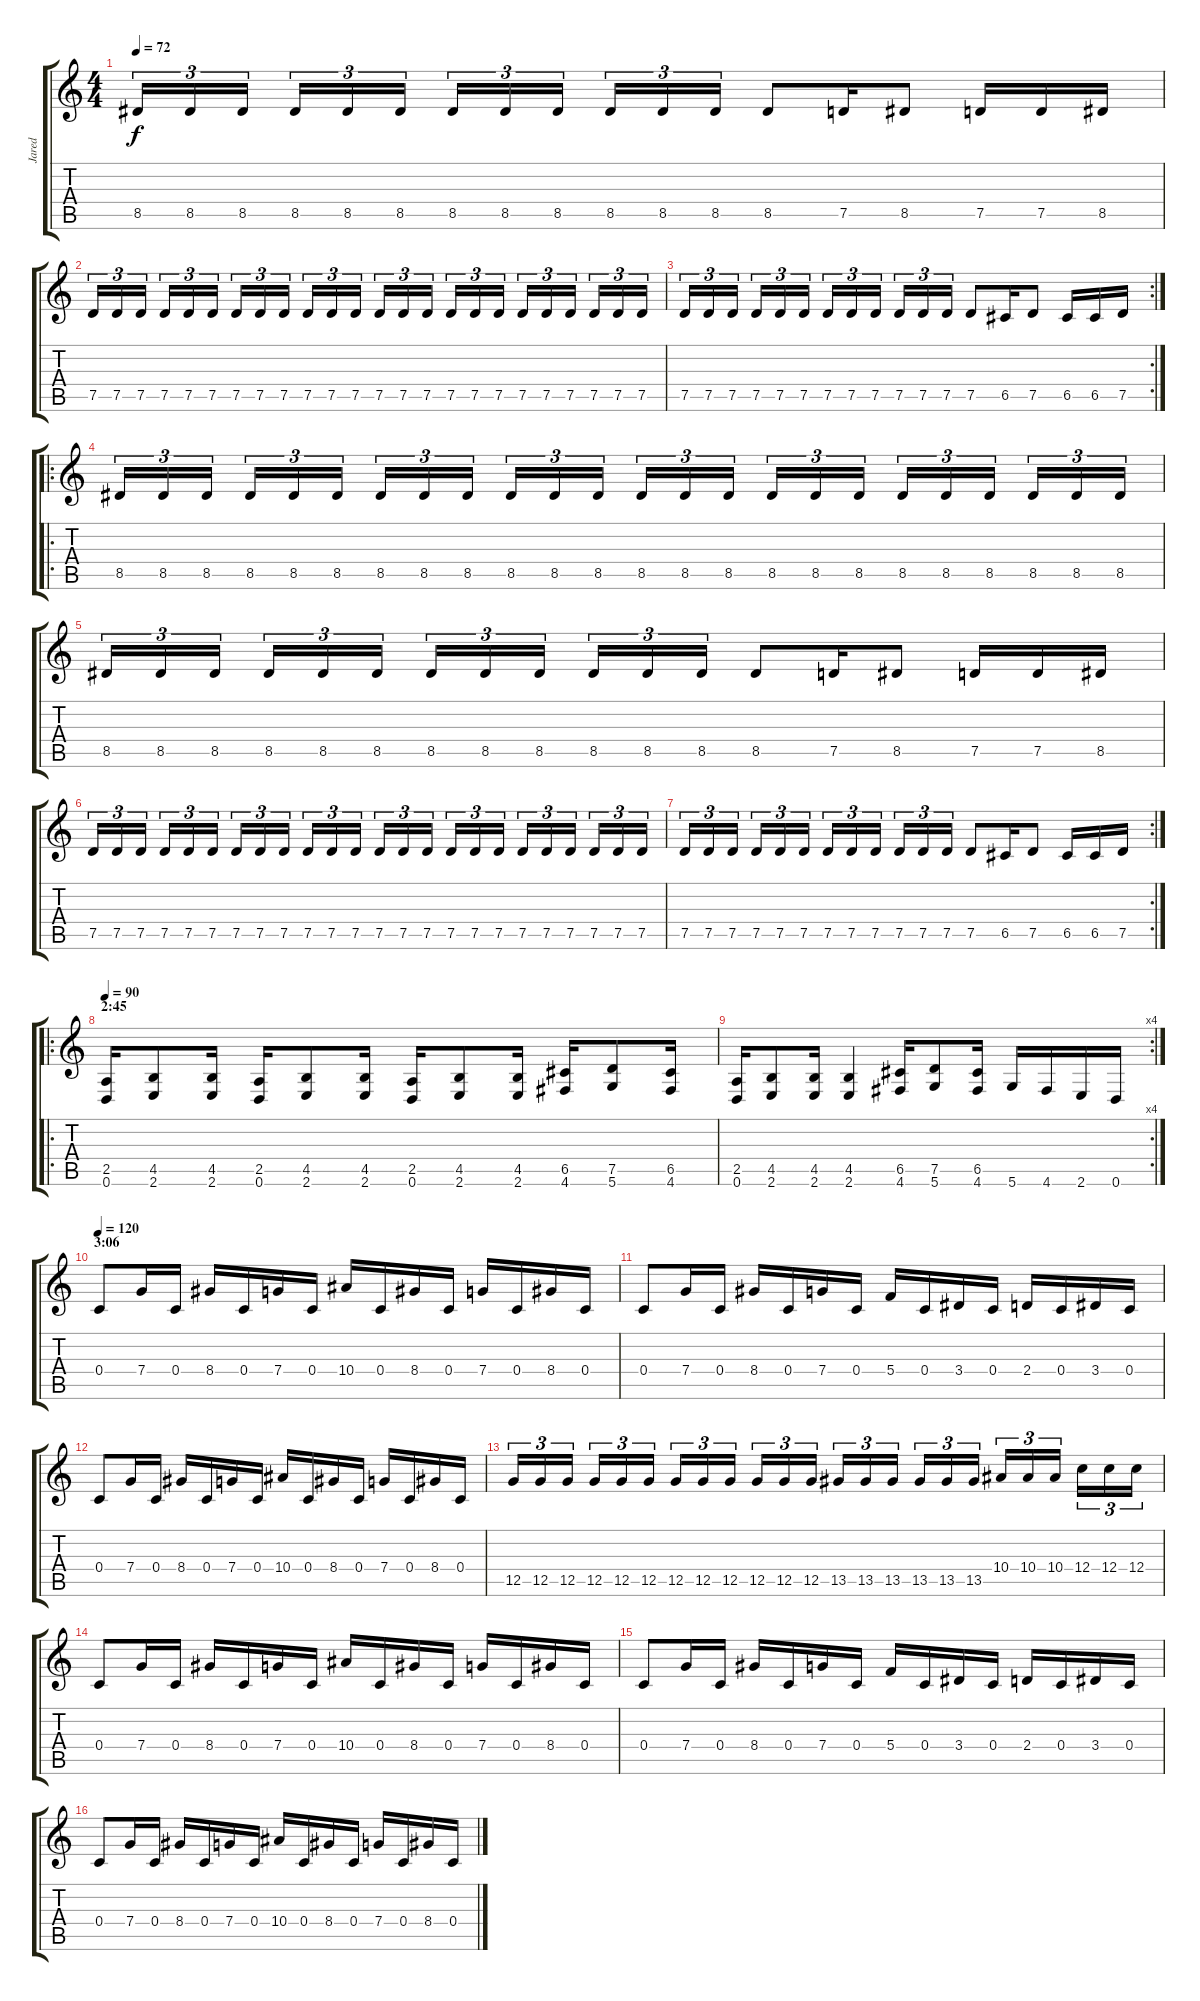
\track ("Jared" "Jared") {instrument distortionguitar}
\staff {score tabs}
\tuning (D4 A3 F3 C3 G2 D2) {hide}
\ts (4 4)
\tempo 72
\clef g2
\ks c
8.5.16{tu (3 2) dy f} 8.5.16{tu (3 2)} 8.5.16{tu (3 2)} 8.5.16{tu (3 2)} 8.5.16{tu (3 2)} 8.5.16{tu (3 2)} 8.5.16{tu (3 2)} 8.5.16{tu (3 2)} 8.5.16{tu (3 2)} 8.5.16{tu (3 2)} 8.5.16{tu (3 2)} 8.5.16{tu (3 2)} 8.5.8 7.5.16 8.5.8 7.5.16 7.5.16 8.5.16 |
7.5.16{tu (3 2)} 7.5.16{tu (3 2)} 7.5.16{tu (3 2)} 7.5.16{tu (3 2)} 7.5.16{tu (3 2)} 7.5.16{tu (3 2)} 7.5.16{tu (3 2)} 7.5.16{tu (3 2)} 7.5.16{tu (3 2)} 7.5.16{tu (3 2)} 7.5.16{tu (3 2)} 7.5.16{tu (3 2)} 7.5.16{tu (3 2)} 7.5.16{tu (3 2)} 7.5.16{tu (3 2)} 7.5.16{tu (3 2)} 7.5.16{tu (3 2)} 7.5.16{tu (3 2)} 7.5.16{tu (3 2)} 7.5.16{tu (3 2)} 7.5.16{tu (3 2)} 7.5.16{tu (3 2)} 7.5.16{tu (3 2)} 7.5.16{tu (3 2)} |
\rc 2
7.5.16{tu (3 2)} 7.5.16{tu (3 2)} 7.5.16{tu (3 2)} 7.5.16{tu (3 2)} 7.5.16{tu (3 2)} 7.5.16{tu (3 2)} 7.5.16{tu (3 2)} 7.5.16{tu (3 2)} 7.5.16{tu (3 2)} 7.5.16{tu (3 2)} 7.5.16{tu (3 2)} 7.5.16{tu (3 2)} 7.5.8 6.5.16 7.5.8 6.5.16 6.5.16 7.5.16 |
\ro
8.5.16{tu (3 2)} 8.5.16{tu (3 2)} 8.5.16{tu (3 2)} 8.5.16{tu (3 2)} 8.5.16{tu (3 2)} 8.5.16{tu (3 2)} 8.5.16{tu (3 2)} 8.5.16{tu (3 2)} 8.5.16{tu (3 2)} 8.5.16{tu (3 2)} 8.5.16{tu (3 2)} 8.5.16{tu (3 2)} 8.5.16{tu (3 2)} 8.5.16{tu (3 2)} 8.5.16{tu (3 2)} 8.5.16{tu (3 2)} 8.5.16{tu (3 2)} 8.5.16{tu (3 2)} 8.5.16{tu (3 2)} 8.5.16{tu (3 2)} 8.5.16{tu (3 2)} 8.5.16{tu (3 2)} 8.5.16{tu (3 2)} 8.5.16{tu (3 2)} |
8.5.16{tu (3 2)} 8.5.16{tu (3 2)} 8.5.16{tu (3 2)} 8.5.16{tu (3 2)} 8.5.16{tu (3 2)} 8.5.16{tu (3 2)} 8.5.16{tu (3 2)} 8.5.16{tu (3 2)} 8.5.16{tu (3 2)} 8.5.16{tu (3 2)} 8.5.16{tu (3 2)} 8.5.16{tu (3 2)} 8.5.8 7.5.16 8.5.8 7.5.16 7.5.16 8.5.16 |
7.5.16{tu (3 2)} 7.5.16{tu (3 2)} 7.5.16{tu (3 2)} 7.5.16{tu (3 2)} 7.5.16{tu (3 2)} 7.5.16{tu (3 2)} 7.5.16{tu (3 2)} 7.5.16{tu (3 2)} 7.5.16{tu (3 2)} 7.5.16{tu (3 2)} 7.5.16{tu (3 2)} 7.5.16{tu (3 2)} 7.5.16{tu (3 2)} 7.5.16{tu (3 2)} 7.5.16{tu (3 2)} 7.5.16{tu (3 2)} 7.5.16{tu (3 2)} 7.5.16{tu (3 2)} 7.5.16{tu (3 2)} 7.5.16{tu (3 2)} 7.5.16{tu (3 2)} 7.5.16{tu (3 2)} 7.5.16{tu (3 2)} 7.5.16{tu (3 2)} |
\rc 2
7.5.16{tu (3 2)} 7.5.16{tu (3 2)} 7.5.16{tu (3 2)} 7.5.16{tu (3 2)} 7.5.16{tu (3 2)} 7.5.16{tu (3 2)} 7.5.16{tu (3 2)} 7.5.16{tu (3 2)} 7.5.16{tu (3 2)} 7.5.16{tu (3 2)} 7.5.16{tu (3 2)} 7.5.16{tu (3 2)} 7.5.8 6.5.16 7.5.8 6.5.16 6.5.16 7.5.16 |
\ro
\section ("" "2:45")
\tempo 90
(2.5 0.6).16 (4.5 2.6).8 (4.5 2.6).16 (2.5 0.6).16 (4.5 2.6).8 (4.5 2.6).16 (2.5 0.6).16 (4.5 2.6).8 (4.5 2.6).16 (6.5 4.6).16 (7.5 5.6).8 (6.5 4.6).16 |
\rc 4
(2.5 0.6).16 (4.5 2.6).8 (4.5 2.6).16 (4.5 2.6).4 (6.5 4.6).16 (7.5 5.6).8 (6.5 4.6).16 5.6.16 4.6.16 2.6.16 0.6.16 |
\section ("" "3:06")
\tempo 120
0.4.8 7.4.16 0.4.16 8.4.16 0.4.16 7.4.16 0.4.16 10.4.16 0.4.16 8.4.16 0.4.16 7.4.16 0.4.16 8.4.16 0.4.16 |
0.4.8 7.4.16 0.4.16 8.4.16 0.4.16 7.4.16 0.4.16 5.4.16 0.4.16 3.4.16 0.4.16 2.4.16 0.4.16 3.4.16 0.4.16 |
0.4.8 7.4.16 0.4.16 8.4.16 0.4.16 7.4.16 0.4.16 10.4.16 0.4.16 8.4.16 0.4.16 7.4.16 0.4.16 8.4.16 0.4.16 |
12.5.16{tu (3 2)} 12.5.16{tu (3 2)} 12.5.16{tu (3 2)} 12.5.16{tu (3 2)} 12.5.16{tu (3 2)} 12.5.16{tu (3 2)} 12.5.16{tu (3 2)} 12.5.16{tu (3 2)} 12.5.16{tu (3 2)} 12.5.16{tu (3 2)} 12.5.16{tu (3 2)} 12.5.16{tu (3 2)} 13.5.16{tu (3 2)} 13.5.16{tu (3 2)} 13.5.16{tu (3 2)} 13.5.16{tu (3 2)} 13.5.16{tu (3 2)} 13.5.16{tu (3 2)} 10.4.16{tu (3 2)} 10.4.16{tu (3 2)} 10.4.16{tu (3 2)} 12.4.16{tu (3 2)} 12.4.16{tu (3 2)} 12.4.16{tu (3 2)} |
0.4.8 7.4.16 0.4.16 8.4.16 0.4.16 7.4.16 0.4.16 10.4.16 0.4.16 8.4.16 0.4.16 7.4.16 0.4.16 8.4.16 0.4.16 |
0.4.8 7.4.16 0.4.16 8.4.16 0.4.16 7.4.16 0.4.16 5.4.16 0.4.16 3.4.16 0.4.16 2.4.16 0.4.16 3.4.16 0.4.16 |
0.4.8 7.4.16 0.4.16 8.4.16 0.4.16 7.4.16 0.4.16 10.4.16 0.4.16 8.4.16 0.4.16 7.4.16 0.4.16 8.4.16 0.4.16
